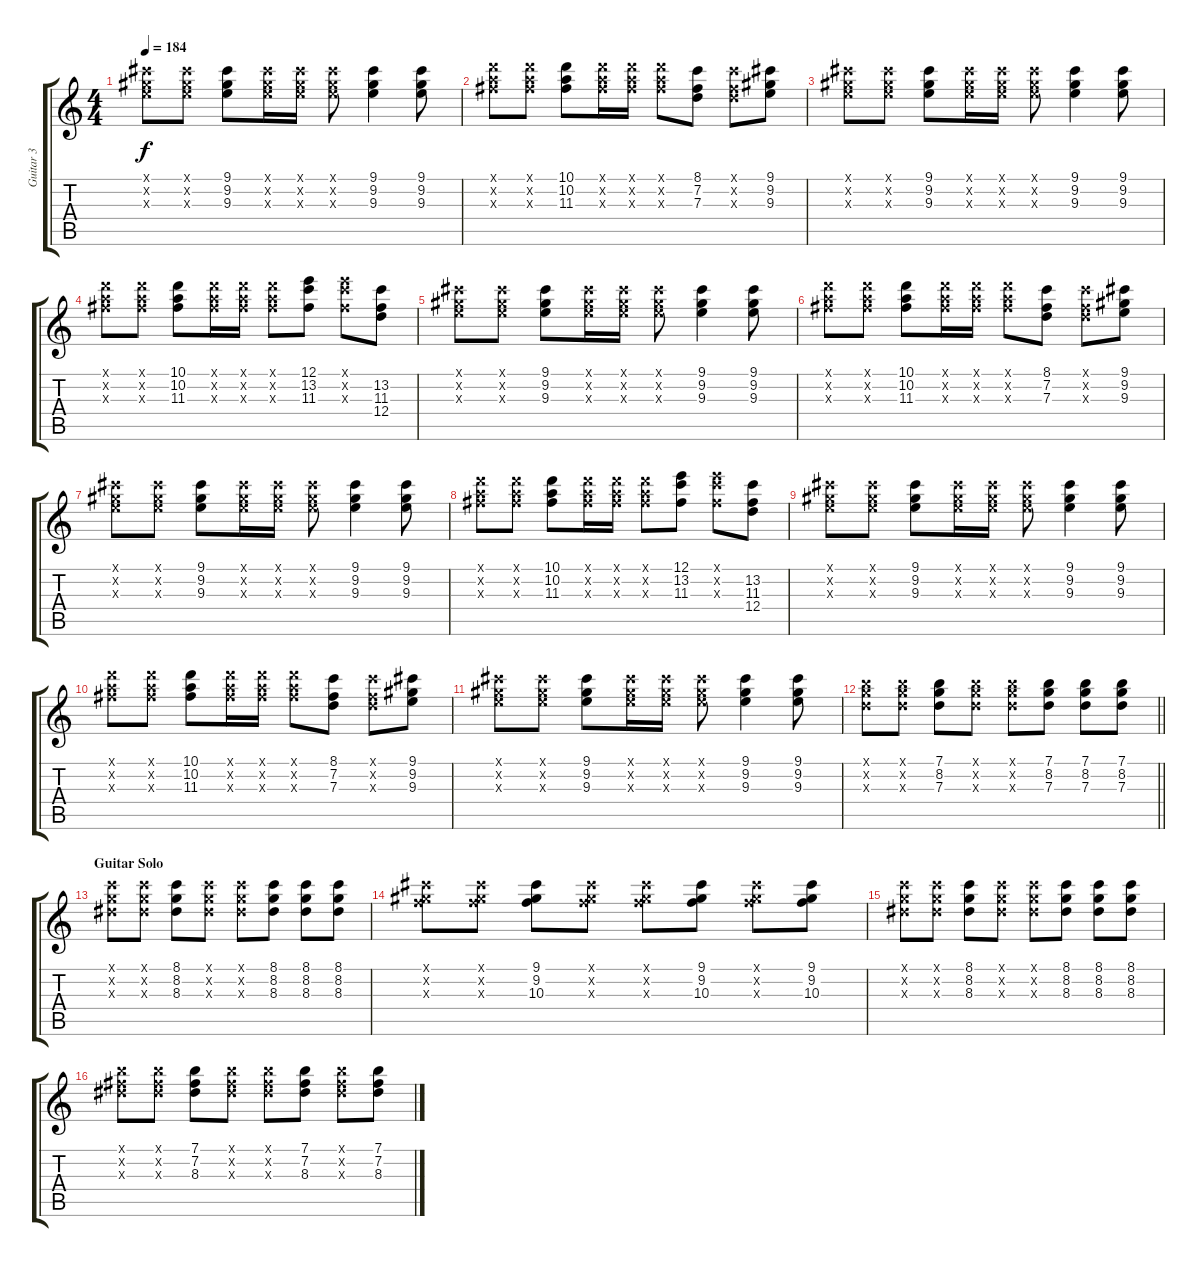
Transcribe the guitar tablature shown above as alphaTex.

\track ("Guitar 3" "Guitar 3") {instrument distortionguitar}
\staff {score tabs}
\tuning (E4 B3 G3 D3 A2 E2) {hide}
\ts (4 4)
\tempo 184
\clef g2
\ks c
(9.1{x} 9.2{x} 9.3{x}).8{dy f} (9.1{x} 9.2{x} 9.3{x}).8 (9.1 9.2 9.3).8 (9.1{x} 9.2{x} 9.3{x}).16 (9.1{x} 9.2{x} 9.3{x}).16 (9.1{x} 9.2{x} 9.3{x}).8 (9.1 9.2 9.3).4 (9.1 9.2 9.3).8 |
(10.1{x} 10.2{x} 11.3{x}).8 (10.1{x} 10.2{x} 11.3{x}).8 (10.1 10.2 11.3).8 (10.1{x} 10.2{x} 11.3{x}).16 (10.1{x} 10.2{x} 11.3{x}).16 (10.1{x} 10.2{x} 11.3{x}).8 (8.1 7.2 7.3).8 (8.1{x} 7.2{x} 7.3{x}).8 (9.1 9.2 9.3).8 |
(9.1{x} 9.2{x} 9.3{x}).8 (9.1{x} 9.2{x} 9.3{x}).8 (9.1 9.2 9.3).8 (9.1{x} 9.2{x} 9.3{x}).16 (9.1{x} 9.2{x} 9.3{x}).16 (9.1{x} 9.2{x} 9.3{x}).8 (9.1 9.2 9.3).4 (9.1 9.2 9.3).8 |
(10.1{x} 10.2{x} 11.3{x}).8 (10.1{x} 10.2{x} 11.3{x}).8 (10.1 10.2 11.3).8 (10.1{x} 10.2{x} 11.3{x}).16 (10.1{x} 10.2{x} 11.3{x}).16 (10.1{x} 10.2{x} 11.3{x}).8 (12.1 13.2 11.3).8 (12.1{x} 13.2{x} 11.3{x}).8 (13.2 11.3 12.4).8 |
(9.1{x} 9.2{x} 9.3{x}).8 (9.1{x} 9.2{x} 9.3{x}).8 (9.1 9.2 9.3).8 (9.1{x} 9.2{x} 9.3{x}).16 (9.1{x} 9.2{x} 9.3{x}).16 (9.1{x} 9.2{x} 9.3{x}).8 (9.1 9.2 9.3).4 (9.1 9.2 9.3).8 |
(10.1{x} 10.2{x} 11.3{x}).8 (10.1{x} 10.2{x} 11.3{x}).8 (10.1 10.2 11.3).8 (10.1{x} 10.2{x} 11.3{x}).16 (10.1{x} 10.2{x} 11.3{x}).16 (10.1{x} 10.2{x} 11.3{x}).8 (8.1 7.2 7.3).8 (8.1{x} 7.2{x} 7.3{x}).8 (9.1 9.2 9.3).8 |
(9.1{x} 9.2{x} 9.3{x}).8 (9.1{x} 9.2{x} 9.3{x}).8 (9.1 9.2 9.3).8 (9.1{x} 9.2{x} 9.3{x}).16 (9.1{x} 9.2{x} 9.3{x}).16 (9.1{x} 9.2{x} 9.3{x}).8 (9.1 9.2 9.3).4 (9.1 9.2 9.3).8 |
(10.1{x} 10.2{x} 11.3{x}).8 (10.1{x} 10.2{x} 11.3{x}).8 (10.1 10.2 11.3).8 (10.1{x} 10.2{x} 11.3{x}).16 (10.1{x} 10.2{x} 11.3{x}).16 (10.1{x} 10.2{x} 11.3{x}).8 (12.1 13.2 11.3).8 (12.1{x} 13.2{x} 11.3{x}).8 (13.2 11.3 12.4).8 |
(9.1{x} 9.2{x} 9.3{x}).8 (9.1{x} 9.2{x} 9.3{x}).8 (9.1 9.2 9.3).8 (9.1{x} 9.2{x} 9.3{x}).16 (9.1{x} 9.2{x} 9.3{x}).16 (9.1{x} 9.2{x} 9.3{x}).8 (9.1 9.2 9.3).4 (9.1 9.2 9.3).8 |
(10.1{x} 10.2{x} 11.3{x}).8 (10.1{x} 10.2{x} 11.3{x}).8 (10.1 10.2 11.3).8 (10.1{x} 10.2{x} 11.3{x}).16 (10.1{x} 10.2{x} 11.3{x}).16 (10.1{x} 10.2{x} 11.3{x}).8 (8.1 7.2 7.3).8 (8.1{x} 7.2{x} 7.3{x}).8 (9.1 9.2 9.3).8 |
(9.1{x} 9.2{x} 9.3{x}).8 (9.1{x} 9.2{x} 9.3{x}).8 (9.1 9.2 9.3).8 (9.1{x} 9.2{x} 9.3{x}).16 (9.1{x} 9.2{x} 9.3{x}).16 (9.1{x} 9.2{x} 9.3{x}).8 (9.1 9.2 9.3).4 (9.1 9.2 9.3).8 |
\barLineRight lightlight
(7.1{x} 8.2{x} 7.3{x}).8 (7.1{x} 8.2{x} 7.3{x}).8 (7.1 8.2 7.3).8 (7.1{x} 8.2{x} 7.3{x}).8 (7.1{x} 8.2{x} 7.3{x}).8 (7.1 8.2 7.3).8 (7.1 8.2 7.3).8 (7.1 8.2 7.3).8 |
\section ("" "Guitar Solo")
(8.1{x} 8.2{x} 8.3{x}).8 (8.1{x} 8.2{x} 8.3{x}).8 (8.1 8.2 8.3).8 (8.1{x} 8.2{x} 8.3{x}).8 (8.1{x} 8.2{x} 8.3{x}).8 (8.1 8.2 8.3).8 (8.1 8.2 8.3).8 (8.1 8.2 8.3).8 |
(9.1{x} 9.2{x} 10.3{x}).8 (9.1{x} 9.2{x} 10.3{x}).8 (9.1 9.2 10.3).8 (9.1{x} 9.2{x} 10.3{x}).8 (9.1{x} 9.2{x} 10.3{x}).8 (9.1 9.2 10.3).8 (9.1{x} 9.2{x} 10.3{x}).8 (9.1 9.2 10.3).8 |
(8.1{x} 8.2{x} 8.3{x}).8 (8.1{x} 8.2{x} 8.3{x}).8 (8.1 8.2 8.3).8 (8.1{x} 8.2{x} 8.3{x}).8 (8.1{x} 8.2{x} 8.3{x}).8 (8.1 8.2 8.3).8 (8.1 8.2 8.3).8 (8.1 8.2 8.3).8 |
(7.1{x} 7.2{x} 8.3{x}).8 (7.1{x} 7.2{x} 8.3{x}).8 (7.1 7.2 8.3).8 (7.1{x} 7.2{x} 8.3{x}).8 (7.1{x} 7.2{x} 8.3{x}).8 (7.1 7.2 8.3).8 (7.1{x} 7.2{x} 8.3{x}).8 (7.1 7.2 8.3).8
